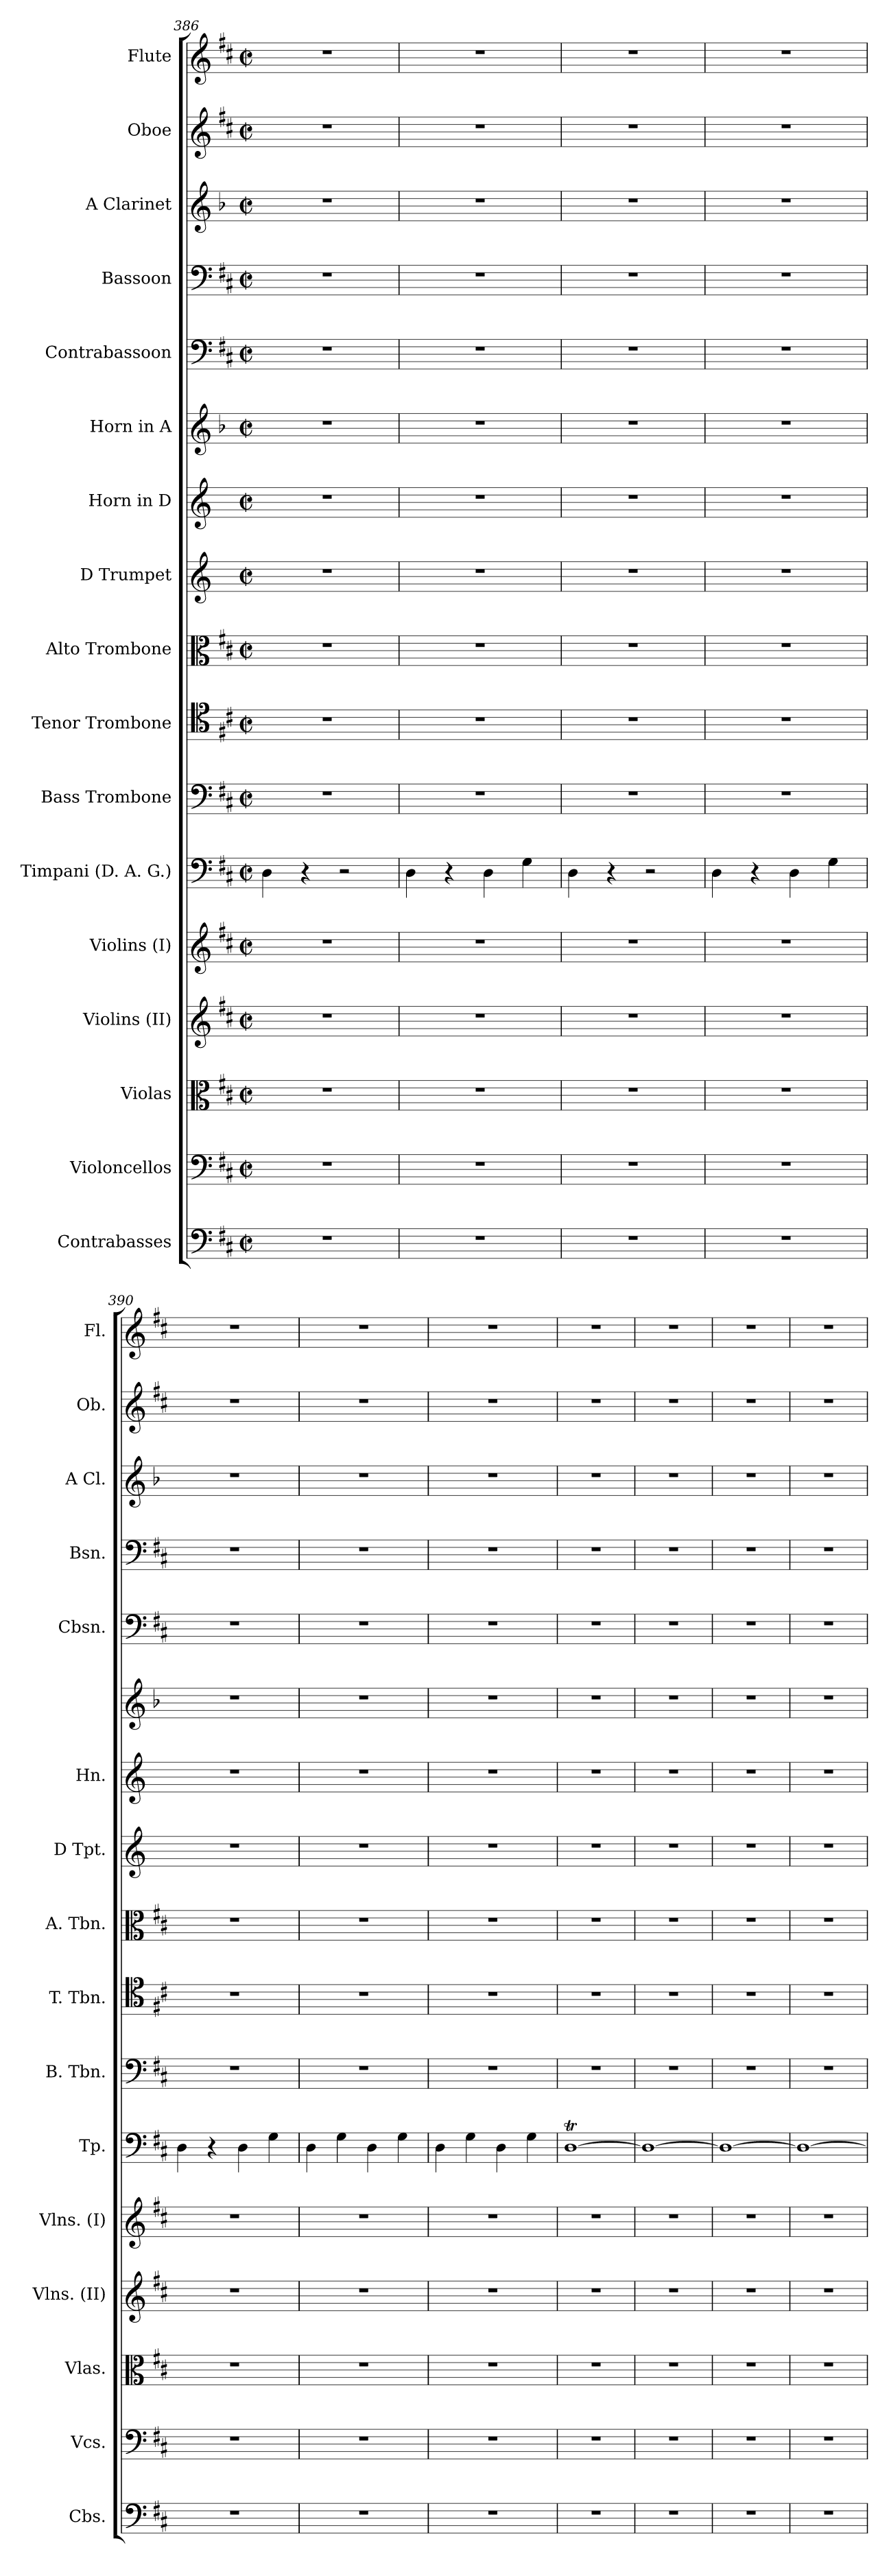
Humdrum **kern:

**kern	**kern	**kern	**kern	**kern	**kern	**kern	**kern	**kern	**kern	**kern	**kern	**kern	**kern	**kern	**kern	**kern
*part17	*part16	*part15	*part14	*part13	*part12	*part11	*part10	*part9	*part8	*part7	*part6	*part5	*part4	*part3	*part2	*part1
*staff17	*staff16	*staff15	*staff14	*staff13	*staff12	*staff11	*staff10	*staff9	*staff8	*staff7	*staff6	*staff5	*staff4	*staff3	*staff2	*staff1
*I"Contrabasses	*I"Violoncellos	*I"Violas	*I"Violins (II)	*I"Violins (I)	*I"Timpani (D. A. G.)	*I"Bass Trombone	*I"Tenor Trombone	*I"Alto Trombone	*I"D Trumpet	*I"Horn in D	*I"Horn in A	*I"Contrabassoon	*I"Bassoon	*I"A Clarinet	*I"Oboe	*I"Flute
*I'Cbs.	*I'Vcs.	*I'Vlas.	*I'Vlns. (II)	*I'Vlns. (I)	*I'Tp.	*I'B. Tbn.	*I'T. Tbn.	*I'A. Tbn.	*I'D Tpt.	*I'Hn.	*	*I'Cbsn.	*I'Bsn.	*I'A Cl.	*I'Ob.	*I'Fl.
*clefF4	*clefF4	*clefC3	*clefG2	*clefG2	*clefF4	*clefF4	*clefC4	*clefC3	*clefG2	*clefG2	*clefG2	*clefF4	*clefF4	*clefG2	*clefG2	*clefG2
*ITrd7c12	*	*	*	*	*	*	*	*	*ITrd-1c-2	*ITrd6c10	*ITrd2c3	*ITrd7c12	*	*ITrd2c3	*	*
*k[f#c#]	*k[f#c#]	*k[f#c#]	*k[f#c#]	*k[f#c#]	*k[f#c#]	*k[f#c#]	*k[f#c#]	*k[f#c#]	*k[f#c#]	*k[f#c#]	*k[f#c#]	*k[f#c#]	*k[f#c#]	*k[f#c#]	*k[f#c#]	*k[f#c#]
*M2/2	*M2/2	*M2/2	*M2/2	*M2/2	*M2/2	*M2/2	*M2/2	*M2/2	*M2/2	*M2/2	*M2/2	*M2/2	*M2/2	*M2/2	*M2/2	*M2/2
*met(c|)	*met(c|)	*met(c|)	*met(c|)	*met(c|)	*met(c|)	*met(c|)	*met(c|)	*met(c|)	*met(c|)	*met(c|)	*met(c|)	*met(c|)	*met(c|)	*met(c|)	*met(c|)	*met(c|)
=386	=386	=386	=386	=386	=386	=386	=386	=386	=386	=386	=386	=386	=386	=386	=386	=386
1r	1r	1r	1r	1r	4D\	1r	1r	1r	1r	1r	1r	1r	1r	1r	1r	1r
.	.	.	.	.	4r	.	.	.	.	.	.	.	.	.	.	.
.	.	.	.	.	2r	.	.	.	.	.	.	.	.	.	.	.
=387	=387	=387	=387	=387	=387	=387	=387	=387	=387	=387	=387	=387	=387	=387	=387	=387
1r	1r	1r	1r	1r	4D\	1r	1r	1r	1r	1r	1r	1r	1r	1r	1r	1r
.	.	.	.	.	4r	.	.	.	.	.	.	.	.	.	.	.
.	.	.	.	.	4D\	.	.	.	.	.	.	.	.	.	.	.
.	.	.	.	.	4G\	.	.	.	.	.	.	.	.	.	.	.
!!LO:PB:g=z
=388	=388	=388	=388	=388	=388	=388	=388	=388	=388	=388	=388	=388	=388	=388	=388	=388
1r	1r	1r	1r	1r	4D\	1r	1r	1r	1r	1r	1r	1r	1r	1r	1r	1r
.	.	.	.	.	4r	.	.	.	.	.	.	.	.	.	.	.
.	.	.	.	.	2r	.	.	.	.	.	.	.	.	.	.	.
=389	=389	=389	=389	=389	=389	=389	=389	=389	=389	=389	=389	=389	=389	=389	=389	=389
1r	1r	1r	1r	1r	4D\	1r	1r	1r	1r	1r	1r	1r	1r	1r	1r	1r
.	.	.	.	.	4r	.	.	.	.	.	.	.	.	.	.	.
.	.	.	.	.	4D\	.	.	.	.	.	.	.	.	.	.	.
.	.	.	.	.	4G\	.	.	.	.	.	.	.	.	.	.	.
=390	=390	=390	=390	=390	=390	=390	=390	=390	=390	=390	=390	=390	=390	=390	=390	=390
1r	1r	1r	1r	1r	4D\	1r	1r	1r	1r	1r	1r	1r	1r	1r	1r	1r
.	.	.	.	.	4r	.	.	.	.	.	.	.	.	.	.	.
.	.	.	.	.	4D\	.	.	.	.	.	.	.	.	.	.	.
.	.	.	.	.	4G\	.	.	.	.	.	.	.	.	.	.	.
=391	=391	=391	=391	=391	=391	=391	=391	=391	=391	=391	=391	=391	=391	=391	=391	=391
1r	1r	1r	1r	1r	4D\	1r	1r	1r	1r	1r	1r	1r	1r	1r	1r	1r
.	.	.	.	.	4G\	.	.	.	.	.	.	.	.	.	.	.
.	.	.	.	.	4D\	.	.	.	.	.	.	.	.	.	.	.
.	.	.	.	.	4G\	.	.	.	.	.	.	.	.	.	.	.
=392	=392	=392	=392	=392	=392	=392	=392	=392	=392	=392	=392	=392	=392	=392	=392	=392
1r	1r	1r	1r	1r	4D\	1r	1r	1r	1r	1r	1r	1r	1r	1r	1r	1r
.	.	.	.	.	4G\	.	.	.	.	.	.	.	.	.	.	.
.	.	.	.	.	4D\	.	.	.	.	.	.	.	.	.	.	.
.	.	.	.	.	4G\	.	.	.	.	.	.	.	.	.	.	.
=393	=393	=393	=393	=393	=393	=393	=393	=393	=393	=393	=393	=393	=393	=393	=393	=393
1r	1r	1r	1r	1r	[1DT	1r	1r	1r	1r	1r	1r	1r	1r	1r	1r	1r
=394	=394	=394	=394	=394	=394	=394	=394	=394	=394	=394	=394	=394	=394	=394	=394	=394
1r	1r	1r	1r	1r	1D_	1r	1r	1r	1r	1r	1r	1r	1r	1r	1r	1r
!!LO:PB:g=z
=395	=395	=395	=395	=395	=395	=395	=395	=395	=395	=395	=395	=395	=395	=395	=395	=395
1r	1r	1r	1r	1r	1D_	1r	1r	1r	1r	1r	1r	1r	1r	1r	1r	1r
=396	=396	=396	=396	=396	=396	=396	=396	=396	=396	=396	=396	=396	=396	=396	=396	=396
1r	1r	1r	1r	1r	1D_	1r	1r	1r	1r	1r	1r	1r	1r	1r	1r	1r
=	=	=	=	=	=	=	=	=	=	=	=	=	=	=	=	=
*-	*-	*-	*-	*-	*-	*-	*-	*-	*-	*-	*-	*-	*-	*-	*-	*-
